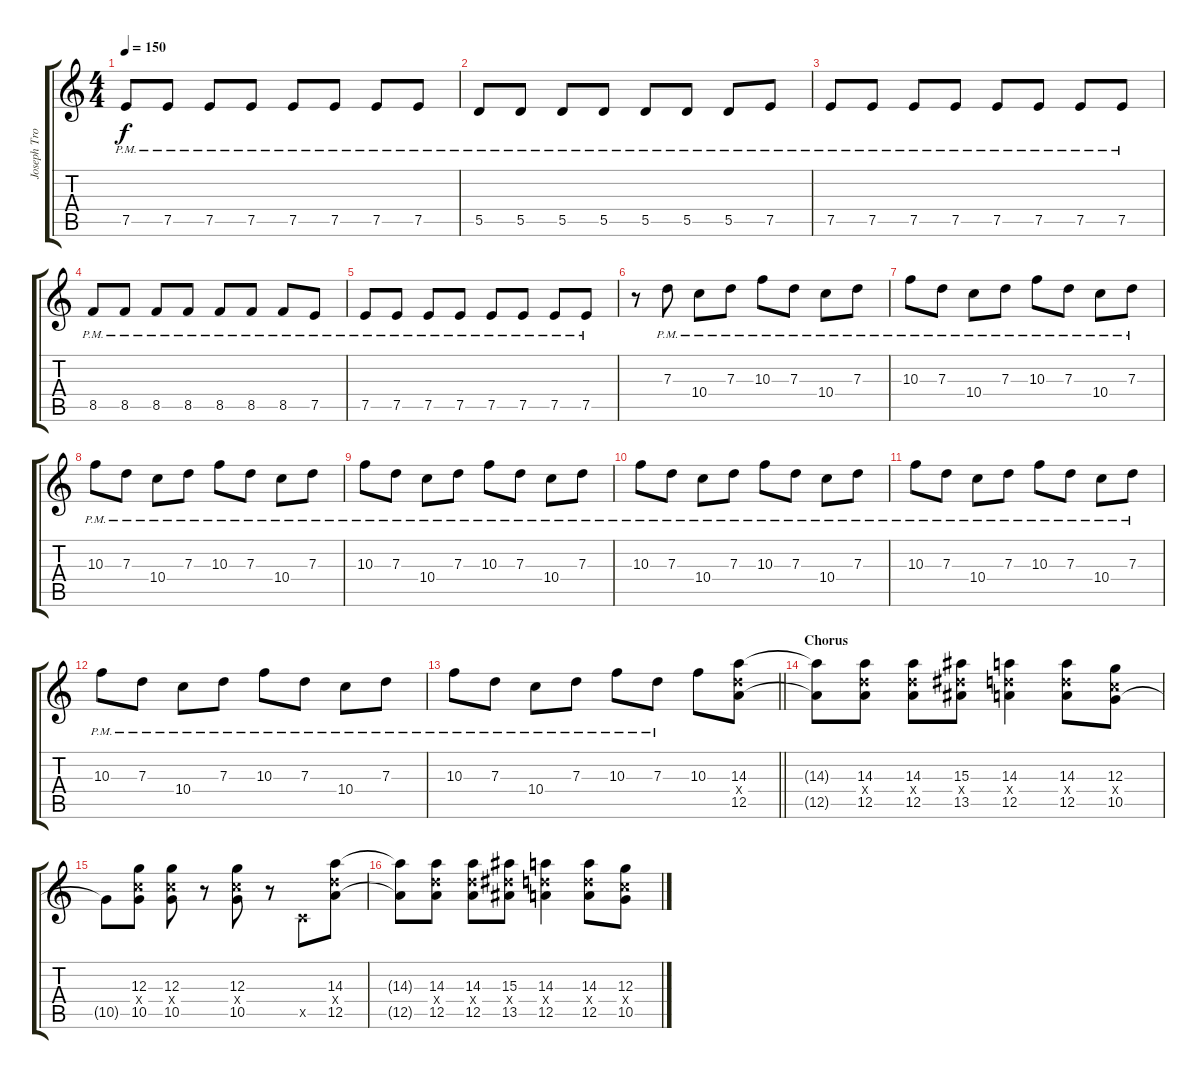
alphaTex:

\track ("Joseph Trohman (Lead Guitar)" "Joseph Tro") {instrument distortionguitar}
\staff {score tabs}
\tuning (E4 B3 G3 D3 A2 D2) {hide}
\ts (4 4)
\tempo 150
\clef g2
\ks c
7.5{pm}.8{dy f} 7.5{pm}.8 7.5{pm}.8 7.5{pm}.8 7.5{pm}.8 7.5{pm}.8 7.5{pm}.8 7.5{pm}.8 |
5.5{pm}.8 5.5{pm}.8 5.5{pm}.8 5.5{pm}.8 5.5{pm}.8 5.5{pm}.8 5.5{pm}.8 7.5{pm}.8 |
7.5{pm}.8 7.5{pm}.8 7.5{pm}.8 7.5{pm}.8 7.5{pm}.8 7.5{pm}.8 7.5{pm}.8 7.5{pm}.8 |
8.5{pm}.8 8.5{pm}.8 8.5{pm}.8 8.5{pm}.8 8.5{pm}.8 8.5{pm}.8 8.5{pm}.8 7.5{pm}.8 |
7.5{pm}.8 7.5{pm}.8 7.5{pm}.8 7.5{pm}.8 7.5{pm}.8 7.5{pm}.8 7.5{pm}.8 7.5{pm}.8 |
r.8 7.3{pm}.8 10.4{pm}.8 7.3{pm}.8 10.3{pm}.8 7.3{pm}.8 10.4{pm}.8 7.3{pm}.8 |
10.3{pm}.8 7.3{pm}.8 10.4{pm}.8 7.3{pm}.8 10.3{pm}.8 7.3{pm}.8 10.4{pm}.8 7.3{pm}.8 |
10.3{pm}.8 7.3{pm}.8 10.4{pm}.8 7.3{pm}.8 10.3{pm}.8 7.3{pm}.8 10.4{pm}.8 7.3{pm}.8 |
10.3{pm}.8 7.3{pm}.8 10.4{pm}.8 7.3{pm}.8 10.3{pm}.8 7.3{pm}.8 10.4{pm}.8 7.3{pm}.8 |
10.3{pm}.8 7.3{pm}.8 10.4{pm}.8 7.3{pm}.8 10.3{pm}.8 7.3{pm}.8 10.4{pm}.8 7.3{pm}.8 |
10.3{pm}.8 7.3{pm}.8 10.4{pm}.8 7.3{pm}.8 10.3{pm}.8 7.3{pm}.8 10.4{pm}.8 7.3{pm}.8 |
10.3{pm}.8 7.3{pm}.8 10.4{pm}.8 7.3{pm}.8 10.3{pm}.8 7.3{pm}.8 10.4{pm}.8 7.3{pm}.8 |
\barLineRight lightlight
10.3{pm}.8 7.3{pm}.8 10.4{pm}.8 7.3{pm}.8 10.3{pm}.8 7.3{pm}.8 10.3.8 (14.3 12.4{x} 12.5).8 |
\section ("" "Chorus")
(14.3{t} 12.5{t}).8 (14.3 12.4{x} 12.5).8 (14.3 12.4{x} 12.5).8 (15.3 13.4{x} 13.5).8 (14.3 12.4{x} 12.5).4 (14.3 12.4{x} 12.5).8 (12.3 10.4{x} 10.5).8 |
10.5{t}.8 (12.3 10.4{x} 10.5).8 (12.3 10.4{x} 10.5).8 r.8 (12.3 10.4{x} 10.5).8 r.8 3.5{x}.8 (14.3 12.4{x} 12.5).8 |
(14.3{t} 12.5{t}).8 (14.3 12.4{x} 12.5).8 (14.3 12.4{x} 12.5).8 (15.3 13.4{x} 13.5).8 (14.3 12.4{x} 12.5).4 (14.3 12.4{x} 12.5).8 (12.3 10.4{x} 10.5).8
